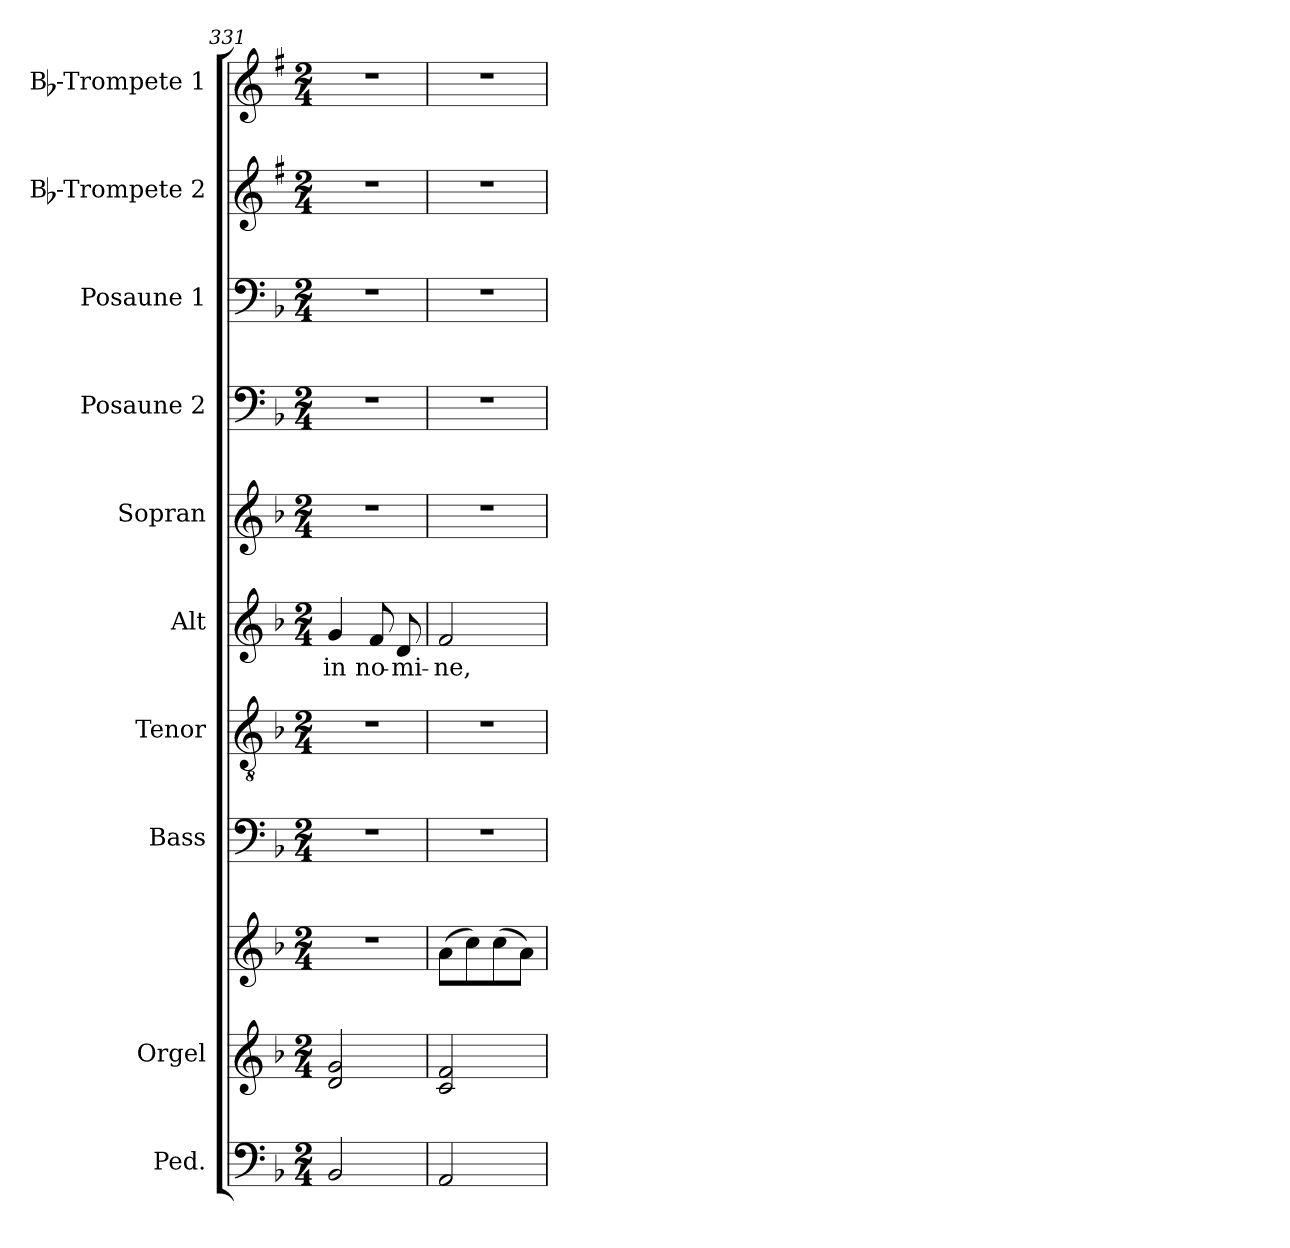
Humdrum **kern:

**kern	**kern	**kern	**kern	**kern	**kern	**text	**kern	**kern	**kern	**kern	**kern
*part10	*part9	*part9	*part8	*part7	*part6	*part6	*part5	*part4	*part3	*part2	*part1
*staff11	*staff10	*staff9	*staff8	*staff7	*staff6	*staff6	*staff5	*staff4	*staff3	*staff2	*staff1
*I"Ped.	*I"Orgel	*	*I"Bass	*I"Tenor	*I"Alt	*	*I"Sopran	*I"Posaune 2	*I"Posaune 1	*I"Bb-Trompete 2	*I"Bb-Trompete 1
*	*I'Org.	*	*I'B.	*I'T.	*I'A.	*	*I'S.	*I'Pos. 2	*I'Pos. 1	*I'Bb Trp. 2	*I'Bb Trp. 1
*clefF4	*clefG2	*clefG2	*clefF4	*clefGv2	*clefG2	*	*clefG2	*clefF4	*clefF4	*clefG2	*clefG2
*ITrd7c12	*	*	*	*	*	*	*	*	*	*ITrd1c2	*ITrd1c2
*k[b-]	*k[b-]	*k[b-]	*k[b-]	*k[b-]	*k[b-]	*	*k[b-]	*k[b-]	*k[b-]	*k[b-]	*k[b-]
*F:	*F:	*F:	*F:	*F:	*F:	*	*F:	*F:	*F:	*F:	*F:
*M2/4	*M2/4	*M2/4	*M2/4	*M2/4	*M2/4	*	*M2/4	*M2/4	*M2/4	*M2/4	*M2/4
=331	=331	=331	=331	=331	=331	=331	=331	=331	=331	=331	=331
!	!	!	!	!	!	!LO:LY:b	!	!	!	!	!
2BBB-/	2d/ 2g/	2r	2r	2r	4g/	in	2r	2r	2r	2r	2r
!	!	!	!	!	!	!LO:LY:b	!	!	!	!	!
.	.	.	.	.	8f/	no-	.	.	.	.	.
!	!	!	!	!	!	!LO:LY:b	!	!	!	!	!
.	.	.	.	.	8d/	-mi-	.	.	.	.	.
=332	=332	=332	=332	=332	=332	=332	=332	=332	=332	=332	=332
!	!	!	!	!	!	!LO:LY:b	!	!	!	!	!
2AAA/	2c/ 2f/	(>8a\L	2r	2r	2f/	-ne,	2r	2r	2r	2r	2r
.	.	8cc\)	.	.	.	.	.	.	.	.	.
.	.	(>8cc\	.	.	.	.	.	.	.	.	.
.	.	8a\J)	.	.	.	.	.	.	.	.	.
=	=	=	=	=	=	=	=	=	=	=	=
*-	*-	*-	*-	*-	*-	*-	*-	*-	*-	*-	*-
